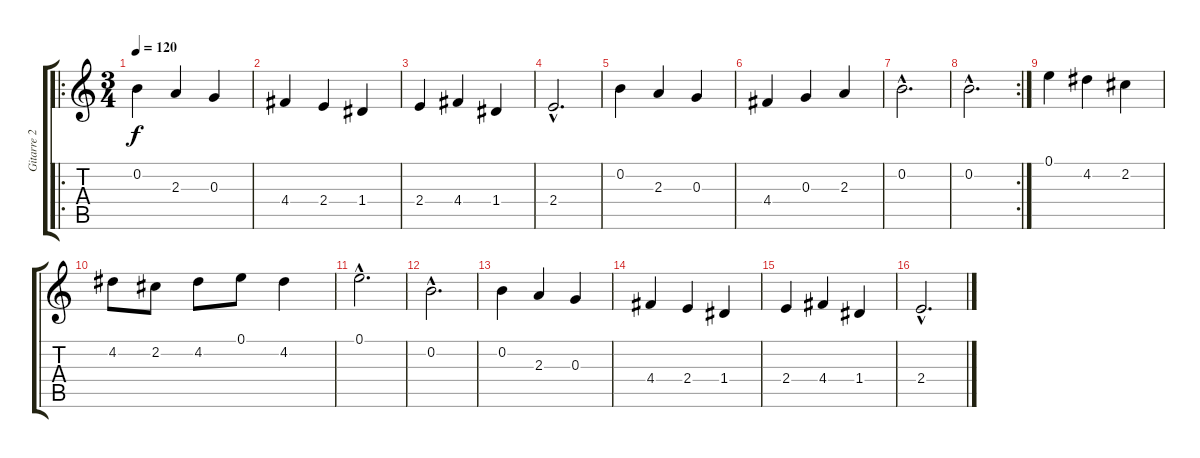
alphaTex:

\track ("Gitarre 2" "Gitarre 2") {instrument acousticguitarnylon}
\staff {score tabs}
\tuning (E4 B3 G3 D3 A2 E2) {hide}
\ro
\ts (3 4)
\tempo 120
\clef g2
\ks c
0.2.4{dy f instrument acousticguitarnylon} 2.3.4 0.3.4 |
4.4.4 2.4.4 1.4.4 |
2.4.4 4.4.4 1.4.4 |
2.4{hac}.2{d} |
0.2.4 2.3.4 0.3.4 |
4.4.4 0.3.4 2.3.4 |
0.2{hac}.2{d} |
\rc 2
0.2{hac}.2{d} |
0.1.4 4.2.4 2.2.4 |
4.2.8 2.2.8 4.2.8 0.1.8 4.2.4 |
0.1{hac}.2{d} |
0.2{hac}.2{d} |
0.2.4 2.3.4 0.3.4 |
4.4.4 2.4.4 1.4.4 |
2.4.4 4.4.4 1.4.4 |
2.4{hac}.2{d}
